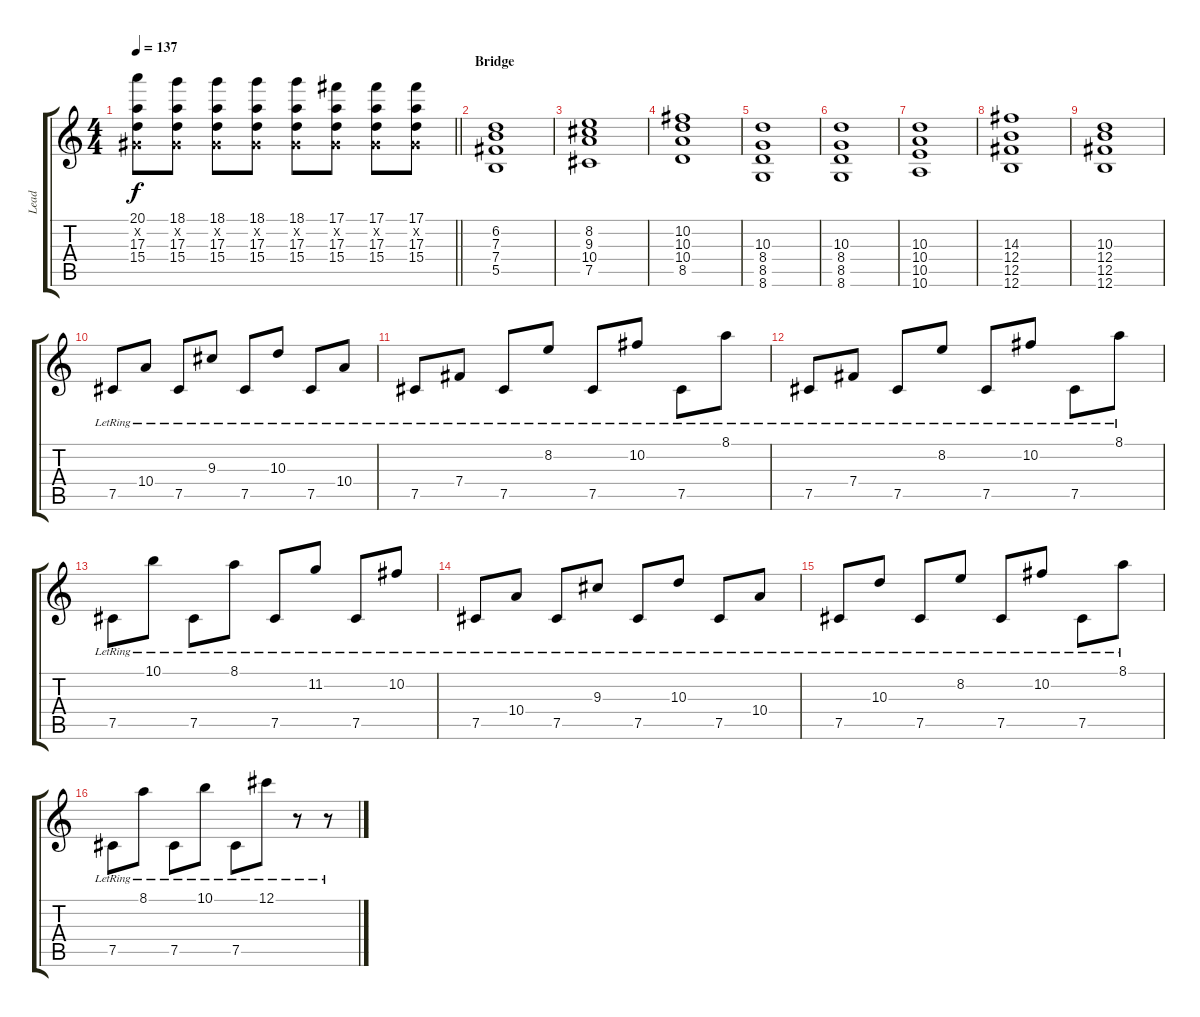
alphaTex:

\track ("Lead" "Lead") {instrument distortionguitar}
\staff {score tabs}
\tuning (Db4 Ab3 E3 B2 Gb2 B1) {hide}
\ts (4 4)
\tempo 137
\clef g2
\barLineRight lightlight
\ks c
(20.1 0.2{x} 17.3 15.4).8{dy f} (18.1 0.2{x} 17.3 15.4).8 (18.1 0.2{x} 17.3 15.4).8 (18.1 0.2{x} 17.3 15.4).8 (18.1 0.2{x} 17.3 15.4).8 (17.1 0.2{x} 17.3 15.4).8 (17.1 0.2{x} 17.3 15.4).8 (17.1 0.2{x} 17.3 15.4).8 |
\section ("" "Bridge")
(6.2 7.3 7.4 5.5).1{instrument electricguitarjazz} |
(8.2 9.3 10.4 7.5).1 |
(10.2 10.3 10.4 8.5).1 |
(10.3 8.4 8.5 8.6).1 |
(10.3 8.4 8.5 8.6).1 |
(10.3 10.4 10.5 10.6).1 |
(14.3 12.4 12.5 12.6).1 |
(10.3 12.4 12.5 12.6).1 |
7.5{lr}.8 10.4{lr}.8 7.5{lr}.8 9.3{lr}.8 7.5{lr}.8 10.3{lr}.8 7.5{lr}.8 10.4{lr}.8 |
7.5{lr}.8 7.4{lr}.8 7.5{lr}.8 8.2{lr}.8 7.5{lr}.8 10.2{lr}.8 7.5{lr}.8 8.1{lr}.8 |
7.5{lr}.8 7.4{lr}.8 7.5{lr}.8 8.2{lr}.8 7.5{lr}.8 10.2{lr}.8 7.5{lr}.8 8.1{lr}.8 |
7.5{lr}.8 10.1{lr}.8 7.5{lr}.8 8.1{lr}.8 7.5{lr}.8 11.2{lr}.8 7.5{lr}.8 10.2{lr}.8 |
7.5{lr}.8 10.4{lr}.8 7.5{lr}.8 9.3{lr}.8 7.5{lr}.8 10.3{lr}.8 7.5{lr}.8 10.4{lr}.8 |
7.5{lr}.8 10.3{lr}.8 7.5{lr}.8 8.2{lr}.8 7.5{lr}.8 10.2{lr}.8 7.5{lr}.8 8.1{lr}.8 |
7.5{lr}.8 8.1{lr}.8 7.5{lr}.8 10.1{lr}.8 7.5{lr}.8 12.1{lr}.8 r.8 r.8
